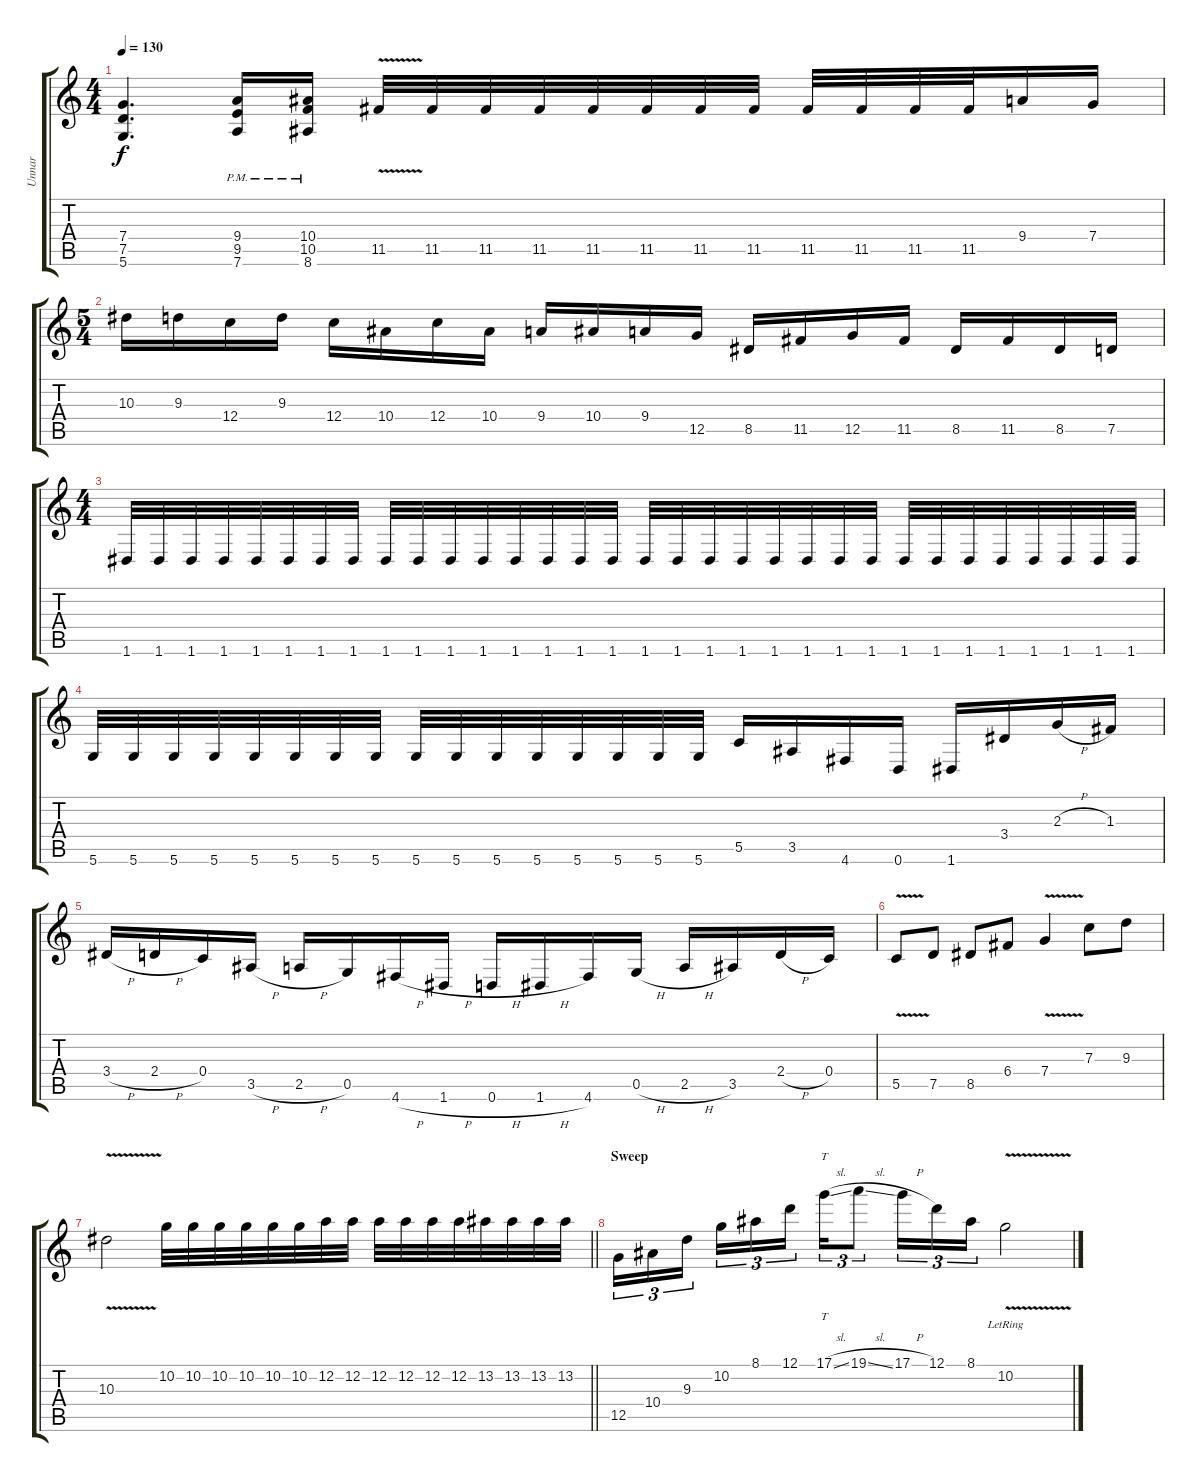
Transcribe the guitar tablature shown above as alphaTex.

\track ("Unnar" "Unnar") {instrument distortionguitar}
\staff {score tabs}
\tuning (D4 A3 F3 C3 G2 D2) {hide}
\ts (4 4)
\tempo 130
\clef g2
\ks c
(7.4 7.5 5.6).4{d dy f} (9.4{pm} 9.5{pm} 7.6{pm}).16 (10.4{pm} 10.5{pm} 8.6{pm}).16 11.5{v}.32 11.5.32 11.5.32 11.5.32 11.5.32 11.5.32 11.5.32 11.5.32 11.5.32 11.5.32 11.5.32 11.5.32 9.4.16 7.4.16 |
\ts (5 4)
10.3.16 9.3.16 12.4.16 9.3.16 12.4.16 10.4.16 12.4.16 10.4.16 9.4.16 10.4.16 9.4.16 12.5.16 8.5.16 11.5.16 12.5.16 11.5.16 8.5.16 11.5.16 8.5.16 7.5.16 |
\ts (4 4)
1.6.32 1.6.32 1.6.32 1.6.32 1.6.32 1.6.32 1.6.32 1.6.32 1.6.32 1.6.32 1.6.32 1.6.32 1.6.32 1.6.32 1.6.32 1.6.32 1.6.32 1.6.32 1.6.32 1.6.32 1.6.32 1.6.32 1.6.32 1.6.32 1.6.32 1.6.32 1.6.32 1.6.32 1.6.32 1.6.32 1.6.32 1.6.32 |
5.6.32 5.6.32 5.6.32 5.6.32 5.6.32 5.6.32 5.6.32 5.6.32 5.6.32 5.6.32 5.6.32 5.6.32 5.6.32 5.6.32 5.6.32 5.6.32 5.5.16 3.5.16 4.6.16 0.6.16 1.6.16 3.4.16 2.3{h}.16 1.3.16 |
3.4{h}.16 2.4{h}.16 0.4.16 3.5{h}.16 2.5{h}.16 0.5.16 4.6{h}.16 1.6{h}.16 0.6{h}.16 1.6{h}.16 4.6.16 0.5{h}.16 2.5{h}.16 3.5.16 2.4{h}.16 0.4.16 |
5.5{v}.8 7.5.8 8.5.8 6.4.8 7.4{v}.4 7.3.8 9.3.8 |
\barLineRight lightlight
10.3{v}.2 10.2.32 10.2.32 10.2.32 10.2.32 10.2.32 10.2.32 12.2.32 12.2.32 12.2.32 12.2.32 12.2.32 12.2.32 13.2.32 13.2.32 13.2.32 13.2.32 |
\section ("" "Sweep")
12.5.16{tu (3 2)} 10.4.16{tu (3 2)} 9.3.16{tu (3 2) beam splitsecondary} 10.2.16{tu (3 2)} 8.1.16{tu (3 2)} 12.1.16{tu (3 2)} 17.1{sl}.16{tt tu (3 2)} 19.1{sl}.8{tu (3 2)} 17.1{h}.16{tu (3 2)} 12.1.16{tu (3 2)} 8.1.16{tu (3 2)} 10.2{v lr}.2
